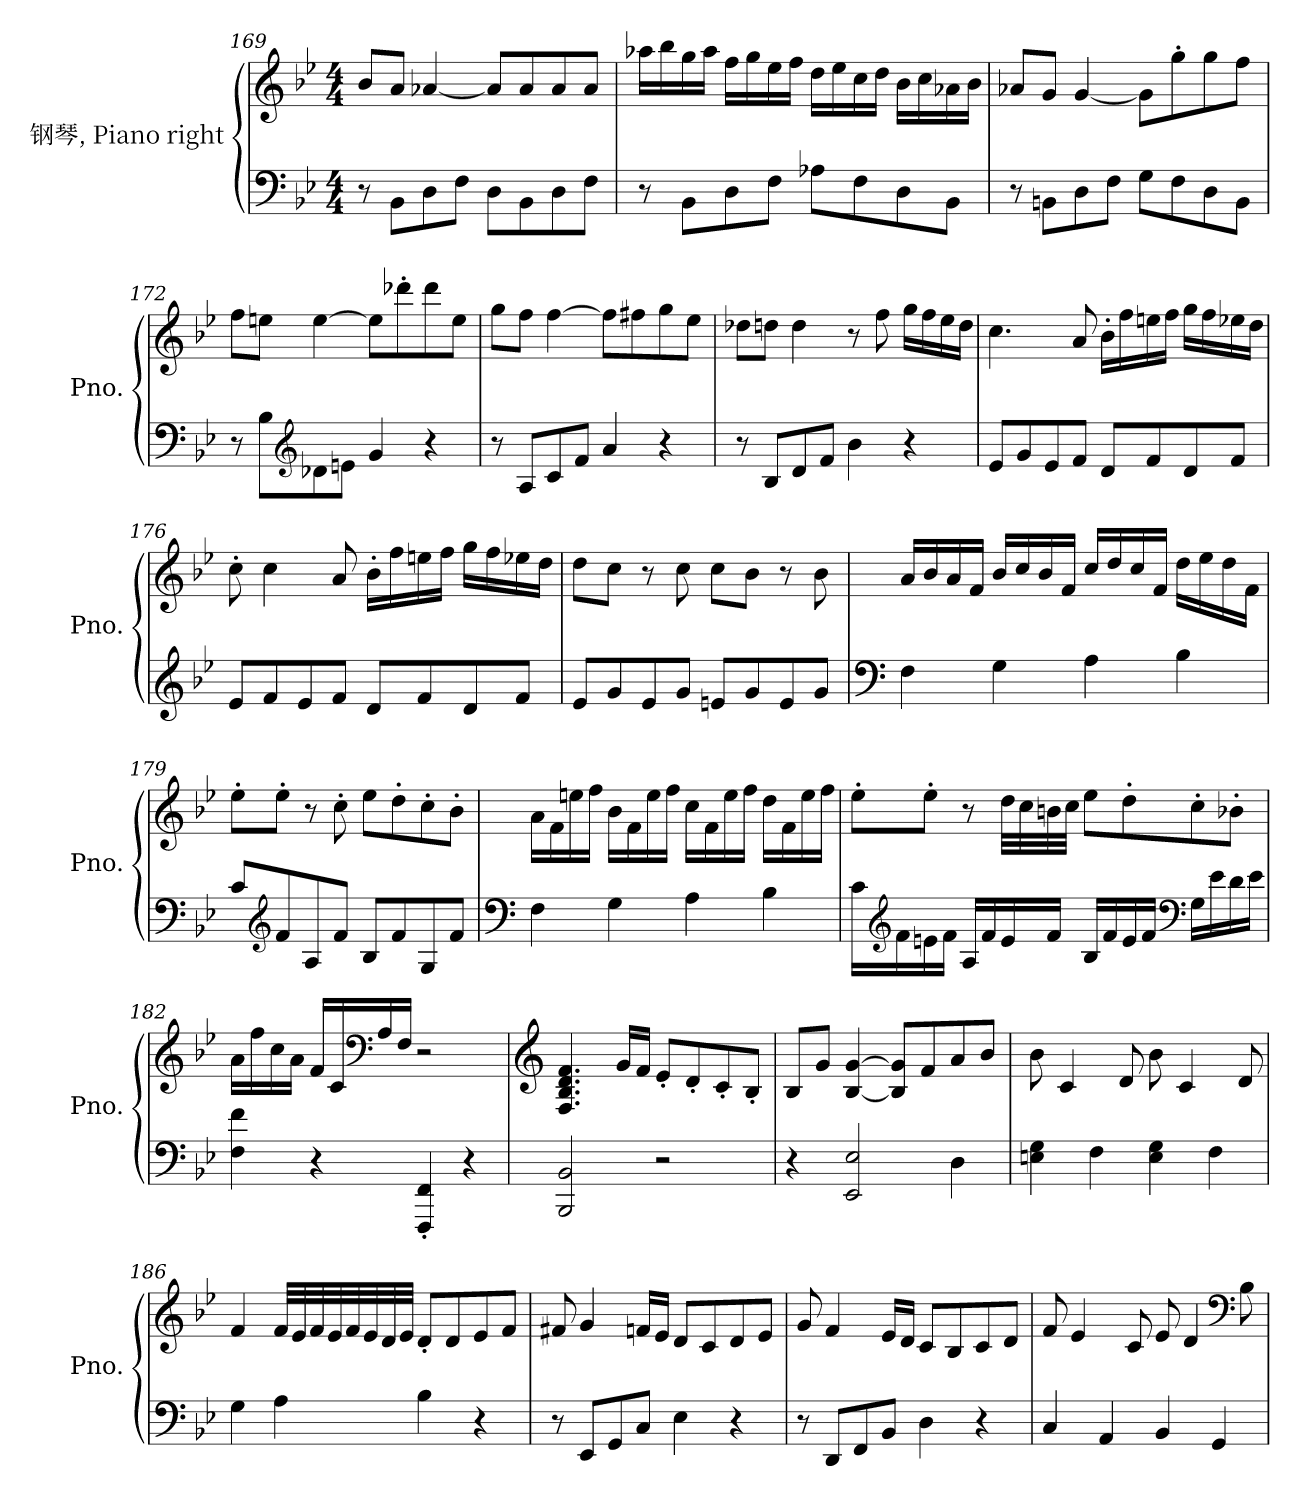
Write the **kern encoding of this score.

**kern	**kern
*part1	*part1
*staff2	*staff1
*I"钢琴, Piano right	*
*I'Pno.	*
*clefF4	*clefG2
*k[b-e-]	*k[b-e-]
*M4/4	*M4/4
*MM112	*MM112
=169	=169
8r	8b-/L
8BB-\L	8a/J
8D\	[4a-X/
8F\J	.
8D\L	8a-/L]
*	*MM115
8BB-\	8a-/
8D\	8a-/
8F\J	8a-/J
!!LO:LB:g=z
=170	=170
*	*MM117
8r	16aa-X\LL
.	16bb-\
8BB-\L	16gg\
.	16aa-\JJ
8D\	16ff\LL
.	16gg\
8F\J	16ee-\
.	16ff\JJ
8A-X\L	16dd\LL
.	16ee-\
8F\	16cc\
.	16dd\JJ
8D\	16b-\LL
.	16cc\
8BB-\J	16a-X\
*	*MM111
.	16b-\JJ
=171	=171
*	*MM112
8r	8a-X/L
8BBn\L	8g/J
8D\	[4g/
8F\J	.
8G\L	8g\L]
8F\	8gg'\
*	*MM116
8D\	8gg\
8BB\J	8ff\J
=172	=172
*	*MM113
8r	8ff\L
8B-\L	8een\J
*clefG2	*
8d-X\	[4ee\
8en\J	.
*	*MM109
4g/	8ee\L]
*	*MM113
.	8ddd-X'\
4r	8ddd-\
.	8ee\J
!!LO:LB:g=z
=173	=173
8r	8gg\L
8A/L	8ff\J
8c/	[4ff\
8f/J	.
4a/	8ff\L]
*	*MM115
.	8ff#X\
4r	8gg\
.	8ee-\J
=174	=174
*	*MM111
8r	8dd-X\L
8B-/L	8ddn\J
8d/	4dd\
8f/J	.
4b-\	8r
*	*MM115
.	8ff\
4r	16gg\LL
.	16ff\
.	16ee-\
.	16dd\JJ
=175	=175
8e-/L	4.cc\
8g/	.
8e-/	.
8f/J	8a/
8d/L	16b-'\LL
*	*MM117
.	16ff\
8f/	16een\
.	16ff\JJ
8d/	16gg\LL
.	16ff\
8f/J	16ee-X\
.	16dd\JJ
!!LO:PB:g=z
=176	=176
*	*MM113
8e-/L	8cc'\
*	*MM115
8f/	4cc\
8e-/	.
8f/J	8a/
8d/L	16b-'\LL
*	*MM117
.	16ff\
8f/	16een\
.	16ff\JJ
8d/	16gg\LL
.	16ff\
8f/J	16ee-X\
.	16dd\JJ
=177	=177
*	*MM115
8e-/L	8dd\L
8g/	8cc\J
8e-/	8r
*	*MM117
8g/J	8cc\
*	*MM115
8en/L	8cc\L
8g/	8b-\J
8e/	8r
*	*MM118
8g/J	8b-\
=178	=178
*clefF4	*
4F\	16a/LL
.	16b-/
.	16a/
.	16f/JJ
4G\	16b-/LL
.	16cc/
.	16b-/
.	16f/JJ
4A\	16cc/LL
.	16dd/
.	16cc/
.	16f/JJ
4B-\	16dd\LL
.	16ee-\
.	16dd\
.	16f\JJ
!!LO:LB:g=z
=179	=179
*	*MM115
8c/L	8ee-'\L
*clefG2	*
8f/	8ee-'\J
8A/	8r
*	*MM117
8f/J	8cc'\
8B-/L	8ee-\L
8f/	8dd'\
8G/	8cc'\
8f/J	8b-'\J
=180	=180
*clefF4	*
*	*MM118
4F\	16a\LL
.	16f\
.	16een\
.	16ff\JJ
4G\	16b-\LL
.	16f\
.	16ee\
.	16ff\JJ
4A\	16cc\LL
.	16f\
.	16ee\
.	16ff\JJ
4B-\	16dd\LL
.	16f\
.	16ee\
.	16ff\JJ
!!LO:LB:g=z
=181	=181
*	*MM115
16c\LL	8ee-'\L
*clefG2	*
16f\	.
16en\	8ee-'\J
16f\JJ	.
16A/LL	8r
16f/	.
16e/	32dd\LLL
.	32cc\
16f/JJ	32bn\
.	32cc\JJJ
16B-/LL	8ee-\L
16f/	.
16e/	8dd'\
16f/JJ	.
*clefF4	*
16G\LL	8cc'\
16e\	.
16d\	8b-X'\J
16e\JJ	.
=182	=182
*	*MM118
4F\ 4f\	16a\LL
.	16ff\
.	16cc\
.	16a\JJ
4r	16f/LL
.	16c/
*	*clefF4
.	16A/
*	*MM113
.	16F/JJ
4FFF/' 4FF/'	2r
4r	.
=183	=183
*	*clefG2
*	*MM117
2BBB-/ 2BB-/	4.F/ 4.B-/ 4.d/ 4.f/
.	16g/LL
.	16f/JJ
2r	8e-'/L
.	8d'/
.	8c'/
.	8B-'/J
!!LO:LB:g=z
=184	=184
*	*MM115
4r	8B-/L
*	*MM108
.	8g/J
2EE-/ 2E-/	[4B-/ [4g/
.	8B-/] 8g/]L
*	*MM117
.	8f/
4D\	8a/
.	8b-/J
=185	=185
*	*MM119
4En\ 4G\	8b-\
*	*MM117
.	4c/
4F\	.
.	8d/
*	*MM119
4E\ 4G\	8b-\
*	*MM117
.	4c/
4F\	.
.	8d/
=186	=186
4G\	4f/
*	*MM116
4A\	32f/LLL
.	32e-/
.	32f/
.	32e-/
.	32f/
.	32e-/
.	32d/
.	32e-/JJJ
4B-\	8d'/L
*	*MM117
.	8d/
4r	8e-/
.	8f/J
=187	=187
*	*MM115
8r	8f#X/
*	*MM117
8EE-/L	4g/
8GG/	.
*	*MM119
8C/J	16fn/LL
.	16e-/JJ
*	*MM117
4E-\	8d/L
.	8c/
4r	8d/
.	8e-/J
!!LO:LB:g=z
=188	=188
*	*MM115
8r	8g/
*	*MM117
8DD/L	4f/
8FF/	.
*	*MM118
8BB-/J	16e-/LL
.	16d/JJ
*	*MM117
4D\	8c/L
.	8B-/
4r	8c/
.	8d/J
=189	=189
*	*MM115
4C/	8f/
*	*MM117
.	4e-/
4AA/	.
.	8c/
*	*MM115
4BB-/	8e-/
*	*MM118
.	4d/
4GG/	.
*	*clefF4
.	8B-\
=	=
*-	*-
